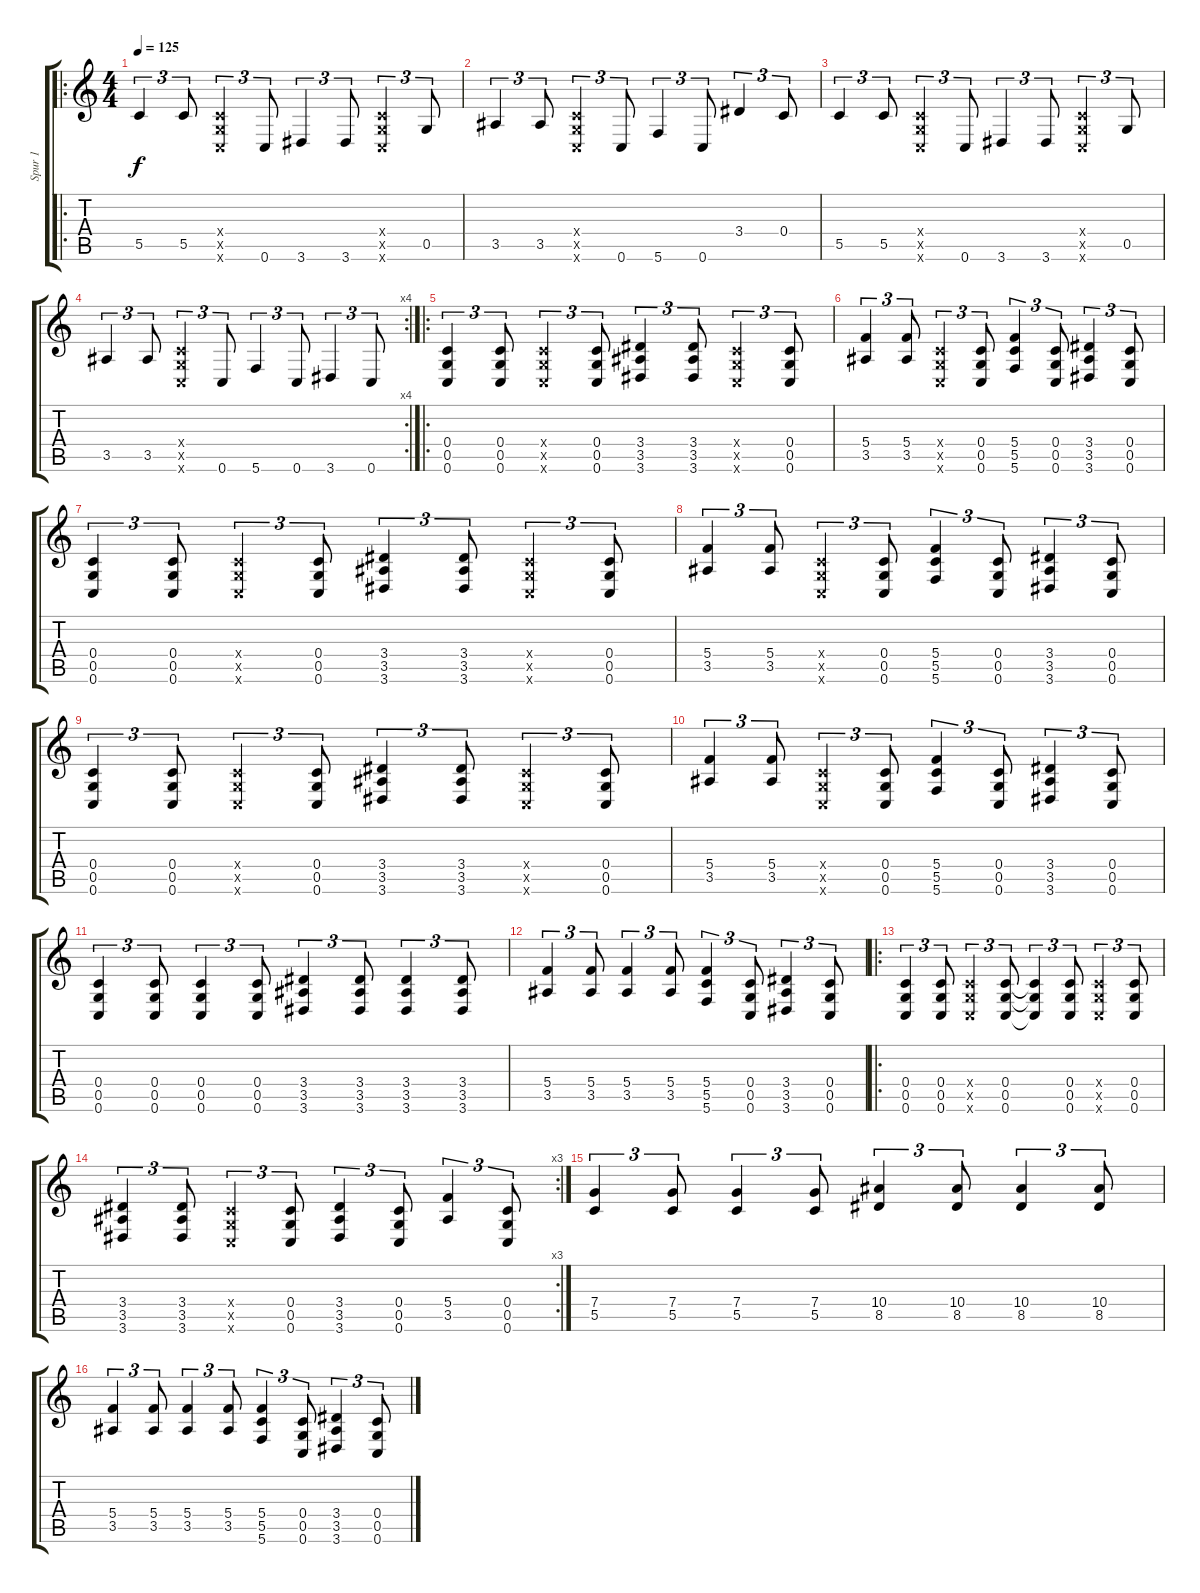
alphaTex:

\track ("Spur 1" "Spur 1") {instrument acousticguitarsteel}
\staff {score tabs}
\tuning (D4 A3 F3 C3 G2 C2) {hide}
\ro
\ts (4 4)
\tempo 125
\clef g2
\ks c
5.5.4{tu (3 2) dy f instrument acousticguitarsteel} 5.5.8{tu (3 2)} (0.4{x} 0.5{x} 0.6{x}).4{tu (3 2)} 0.6.8{tu (3 2)} 3.6.4{tu (3 2)} 3.6.8{tu (3 2)} (0.4{x} 0.5{x} 0.6{x}).4{tu (3 2)} 0.5.8{tu (3 2)} |
3.5.4{tu (3 2)} 3.5.8{tu (3 2)} (0.4{x} 0.5{x} 0.6{x}).4{tu (3 2)} 0.6.8{tu (3 2)} 5.6.4{tu (3 2)} 0.6.8{tu (3 2)} 3.4.4{tu (3 2)} 0.4.8{tu (3 2)} |
5.5.4{tu (3 2)} 5.5.8{tu (3 2)} (0.4{x} 0.5{x} 0.6{x}).4{tu (3 2)} 0.6.8{tu (3 2)} 3.6.4{tu (3 2)} 3.6.8{tu (3 2)} (0.4{x} 0.5{x} 0.6{x}).4{tu (3 2)} 0.5.8{tu (3 2)} |
\rc 4
3.5.4{tu (3 2)} 3.5.8{tu (3 2)} (0.4{x} 0.5{x} 0.6{x}).4{tu (3 2)} 0.6.8{tu (3 2)} 5.6.4{tu (3 2)} 0.6.8{tu (3 2)} 3.6.4{tu (3 2)} 0.6.8{tu (3 2)} |
\ro
(0.4 0.5 0.6).4{tu (3 2)} (0.4 0.5 0.6).8{tu (3 2)} (0.4{x} 0.5{x} 0.6{x}).4{tu (3 2)} (0.4 0.5 0.6).8{tu (3 2)} (3.4 3.5 3.6).4{tu (3 2)} (3.4 3.5 3.6).8{tu (3 2)} (0.4{x} 0.5{x} 0.6{x}).4{tu (3 2)} (0.4 0.5 0.6).8{tu (3 2)} |
(5.4 3.5).4{tu (3 2)} (5.4 3.5).8{tu (3 2)} (0.4{x} 0.5{x} 0.6{x}).4{tu (3 2)} (0.4 0.5 0.6).8{tu (3 2)} (5.4 5.5 5.6).4{tu (3 2)} (0.4 0.5 0.6).8{tu (3 2)} (3.4 3.5 3.6).4{tu (3 2)} (0.4 0.5 0.6).8{tu (3 2)} |
(0.4 0.5 0.6).4{tu (3 2)} (0.4 0.5 0.6).8{tu (3 2)} (0.4{x} 0.5{x} 0.6{x}).4{tu (3 2)} (0.4 0.5 0.6).8{tu (3 2)} (3.4 3.5 3.6).4{tu (3 2)} (3.4 3.5 3.6).8{tu (3 2)} (0.4{x} 0.5{x} 0.6{x}).4{tu (3 2)} (0.4 0.5 0.6).8{tu (3 2)} |
(5.4 3.5).4{tu (3 2)} (5.4 3.5).8{tu (3 2)} (0.4{x} 0.5{x} 0.6{x}).4{tu (3 2)} (0.4 0.5 0.6).8{tu (3 2)} (5.4 5.5 5.6).4{tu (3 2)} (0.4 0.5 0.6).8{tu (3 2)} (3.4 3.5 3.6).4{tu (3 2)} (0.4 0.5 0.6).8{tu (3 2)} |
(0.4 0.5 0.6).4{tu (3 2)} (0.4 0.5 0.6).8{tu (3 2)} (0.4{x} 0.5{x} 0.6{x}).4{tu (3 2)} (0.4 0.5 0.6).8{tu (3 2)} (3.4 3.5 3.6).4{tu (3 2)} (3.4 3.5 3.6).8{tu (3 2)} (0.4{x} 0.5{x} 0.6{x}).4{tu (3 2)} (0.4 0.5 0.6).8{tu (3 2)} |
(5.4 3.5).4{tu (3 2)} (5.4 3.5).8{tu (3 2)} (0.4{x} 0.5{x} 0.6{x}).4{tu (3 2)} (0.4 0.5 0.6).8{tu (3 2)} (5.4 5.5 5.6).4{tu (3 2)} (0.4 0.5 0.6).8{tu (3 2)} (3.4 3.5 3.6).4{tu (3 2)} (0.4 0.5 0.6).8{tu (3 2)} |
(0.4 0.5 0.6).4{tu (3 2)} (0.4 0.5 0.6).8{tu (3 2)} (0.4 0.5 0.6).4{tu (3 2)} (0.4 0.5 0.6).8{tu (3 2)} (3.4 3.5 3.6).4{tu (3 2)} (3.4 3.5 3.6).8{tu (3 2)} (3.4 3.5 3.6).4{tu (3 2)} (3.4 3.5 3.6).8{tu (3 2)} |
(5.4 3.5).4{tu (3 2)} (5.4 3.5).8{tu (3 2)} (5.4 3.5).4{tu (3 2)} (5.4 3.5).8{tu (3 2)} (5.4 5.5 5.6).4{tu (3 2)} (0.4 0.5 0.6).8{tu (3 2)} (3.4 3.5 3.6).4{tu (3 2)} (0.4 0.5 0.6).8{tu (3 2)} |
\ro
(0.4 0.5 0.6).4{tu (3 2)} (0.4 0.5 0.6).8{tu (3 2)} (0.4{x} 0.5{x} 0.6{x}).4{tu (3 2)} (0.4 0.5 0.6).8{tu (3 2)} (0.4{t} 0.5{t} 0.6{t}).4{tu (3 2)} (0.4 0.5 0.6).8{tu (3 2)} (0.4{x} 0.5{x} 0.6{x}).4{tu (3 2)} (0.4 0.5 0.6).8{tu (3 2)} |
\rc 3
(3.4 3.5 3.6).4{tu (3 2)} (3.4 3.5 3.6).8{tu (3 2)} (0.4{x} 0.5{x} 0.6{x}).4{tu (3 2)} (0.4 0.5 0.6).8{tu (3 2)} (3.4 3.5 3.6).4{tu (3 2)} (0.4 0.5 0.6).8{tu (3 2)} (5.4 3.5).4{tu (3 2)} (0.4 0.5 0.6).8{tu (3 2)} |
(7.4 5.5).4{tu (3 2)} (7.4 5.5).8{tu (3 2)} (7.4 5.5).4{tu (3 2)} (7.4 5.5).8{tu (3 2)} (10.4 8.5).4{tu (3 2)} (10.4 8.5).8{tu (3 2)} (10.4 8.5).4{tu (3 2)} (10.4 8.5).8{tu (3 2)} |
(5.4 3.5).4{tu (3 2)} (5.4 3.5).8{tu (3 2)} (5.4 3.5).4{tu (3 2)} (5.4 3.5).8{tu (3 2)} (5.4 5.5 5.6).4{tu (3 2)} (0.4 0.5 0.6).8{tu (3 2)} (3.4 3.5 3.6).4{tu (3 2)} (0.4 0.5 0.6).8{tu (3 2)}
